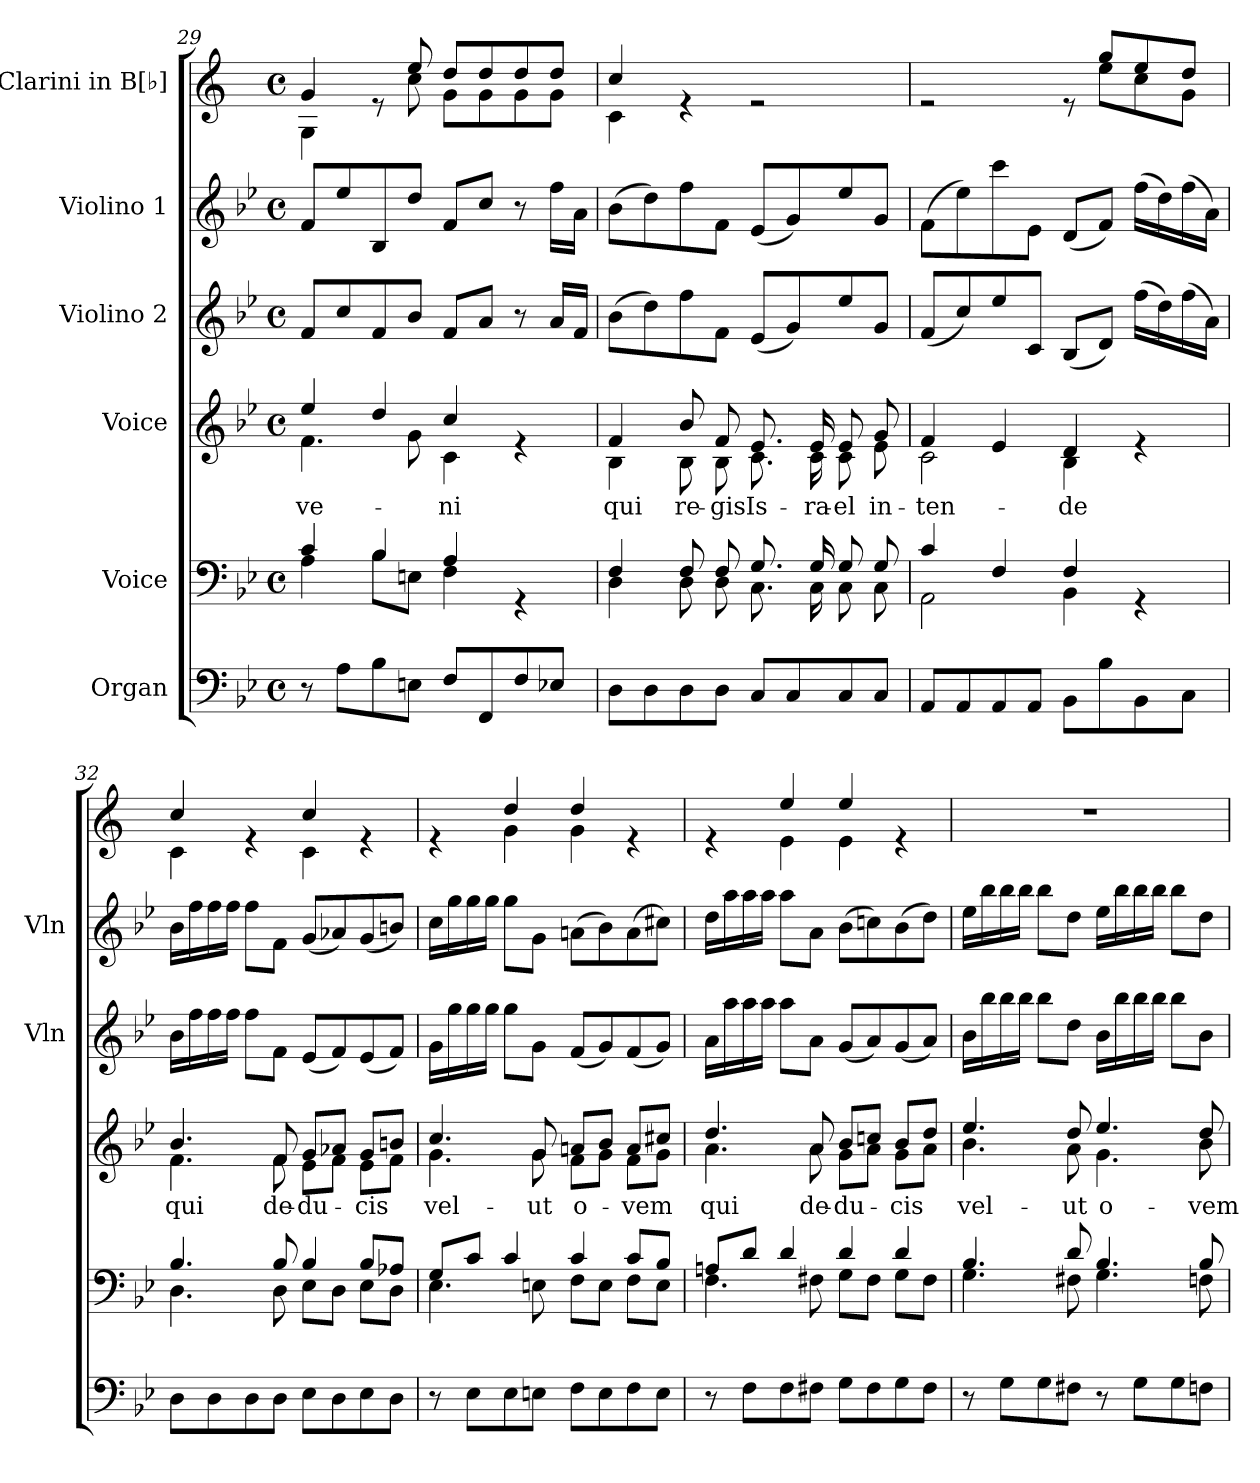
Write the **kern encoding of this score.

**kern	**kern	**kern	**text	**kern	**kern	**kern
*part6	*part5	*part4	*part4	*part3	*part2	*part1
*staff6	*staff5	*staff4	*staff4	*staff3	*staff2	*staff1
*I"Organ	*I"Voice	*I"Voice	*	*I"Violino 2	*I"Violino 1	*I"Clarini in B[♭]
*	*	*	*	*I'Vln	*I'Vln	*
*clefF4	*clefF4	*clefG2	*	*clefG2	*clefG2	*clefG2
*	*	*	*	*	*	*ITrd1c2
*k[b-e-]	*k[b-e-]	*k[b-e-]	*	*k[b-e-]	*k[b-e-]	*k[b-e-]
*M4/4	*M4/4	*M4/4	*	*M4/4	*M4/4	*M4/4
*met(c)	*met(c)	*met(c)	*	*met(c)	*met(c)	*met(c)
=29	=29	=29	=29	=29	=29	=29
*	*^	*	*	*	*	*
!	!	!	!	!LO:LY:b	!	!	!
*	*	*	*^	*	*	*	*^
8r	4c/	4A\	4ee-/	4.f\	ve-	8f/L	8f/L	4f/	4F\
8A\L	.	.	.	.	.	8cc/	8ee-/	.	.
8B-\	4B-/	8B-\L	4dd/	.	.	8f/	8B-/	8re	8ryy
8En\J	.	8En\J	.	8g\	.	8b-/J	8dd/J	8dd/	8b-\
!	!	!	!	!	!LO:LY:b	!	!	!	!
8F/L	4A/	4F\	4cc/	4c\	-ni	8f/L	8f/L	8cc/L	8f\L
8FF/	.	.	.	.	.	8a/J	8cc/J	8cc/	8f\
8F/	4rGG	4ryy	4re	4ryy	.	8r	8r	8cc/	8f\
8E-X/J	.	.	.	.	.	16a/LL	16ff\LL	8cc/J	8f\J
.	.	.	.	.	.	16f/JJ	16a\JJ	.	.
!!LO:PB:g=z	!!
=30	=30	=30	=30	=30	=30	=30	=30	=30	=30
!	!	!	!	!	!LO:LY:b	!	!	!	!
8D\L	4F/	4D\	4f/	4B-\	qui	(8b-\L	(8b-\L	4b-/	4B-\
8D\	.	.	.	.	.	8dd\)	8dd\)	.	.
!	!	!	!	!	!LO:LY:b	!	!	!	!
8D\	8F/	8D\	8b-/	8B-\	re-	8ff\	8ff\	4re	2.ryy
!	!	!	!	!	!LO:LY:b	!	!	!	!
8D\J	8F/	8D\	8f/	8B-\	-gis	8f\J	8f\J	.	.
!	!	!	!	!	!LO:LY:b	!	!	!	!
8C/L	8.G/	8.C\	8.e-/	8.c\	Is-	(8e-/L	(8e-/L	2re	.
8C/	.	.	.	.	.	8g/)	8g/)	.	.
!	!	!	!	!	!LO:LY:b	!	!	!	!
.	16G/	16C\	16e-/	16c\	-ra-	.	.	.	.
!	!	!	!	!	!LO:LY:b	!	!	!	!
8C/	8G/	8C\	8e-/	8c\	-el	8ee-/	8ee-/	.	.
!	!	!	!	!	!LO:LY:b	!	!	!	!
8C/J	8G/	8C\	8g/	8e-\	in-	8g/J	8g/J	.	.
=31	=31	=31	=31	=31	=31	=31	=31	=31	=31
!	!	!	!	!	!LO:LY:b	!	!	!	!
8AA/L	4c/	2AA\	4f/	2c\	-ten-	(8f/L	(8f\L	2re	8ryy
*	*	*	*	*	*	*	*	*v	*v
8AA/	.	.	.	.	.	8cc/)	8ee-\)	.
8AA/	4F/	.	4e-/	.	.	8ee-/	8ccc\	.
8AA/J	.	.	.	.	.	8c/J	8e-\J	.
!	!	!	!	!	!LO:LY:b	!	!	!
8BB-\L	4F/	4BB-\	4d/	4B-\	-de	(8B-/L	(8d/L	8re
*	*	*	*	*	*	*	*	*^
8B-\	.	.	.	.	.	8d/J)	8f/J)	8ff/L	8dd\L
8BB-\	4rGG	4ryy	4re	4ryy	.	(16ff\LL	(16ff\LL	8dd/	8b-\
.	.	.	.	.	.	16dd\)	16dd\)	.	.
8C\J	.	.	.	.	.	(16ff\	(16ff\	8cc/J	8f\J
.	.	.	.	.	.	16a\JJ)	16a\JJ)	.	.
=32	=32	=32	=32	=32	=32	=32	=32	=32	=32
!	!	!	!	!	!LO:LY:b	!	!	!	!
8D\L	4.B-/	4.D\	4.b-/	4.f\	qui	16b-\LL	16b-\LL	4b-/	4B-\
.	.	.	.	.	.	16ff\	16ff\	.	.
8D\	.	.	.	.	.	16ff\	16ff\	.	.
.	.	.	.	.	.	16ff\JJ	16ff\JJ	.	.
8D\	.	.	.	.	.	8ff\L	8ff\L	4re	4ryy
!	!	!	!	!	!LO:LY:b	!	!	!	!
8D\J	8B-/	8D\	8f/	8f\	de-	8f\J	8f\J	.	.
!	!	!	!	!	!LO:LY:b	!	!	!	!
8E-\L	4B-/	8E-\L	8g/L	8e-\L	-du-	(8e-/L	(8g/L	4b-/	4B-\
8D\	.	8D\J	8a-X/J	8f\J	.	8f/)	8a-X/)	.	.
!	!	!	!	!	!LO:LY:b	!	!	!	!
8E-\	8B-/L	8E-\L	8g/L	8e-\L	-cis	(8e-/	(8g/	4re	4ryy
8D\J	8A-X/J	8D\J	8bn/J	8f\J	.	8f/J)	8bn/J)	.	.
=33	=33	=33	=33	=33	=33	=33	=33	=33	=33
!	!	!	!	!	!LO:LY:b	!	!	!	!
8r	8G/L	4.E-\	4.cc/	4.g\	vel-	16g\LL	16cc\LL	4re	4ryy
.	.	.	.	.	.	16gg\	16gg\	.	.
8E-\L	8c/J	.	.	.	.	16gg\	16gg\	.	.
.	.	.	.	.	.	16gg\JJ	16gg\JJ	.	.
8E-\	4c/	.	.	.	.	8gg\L	8gg\L	4cc/	4f\
!	!	!	!	!	!LO:LY:b	!	!	!	!
8En\J	.	8En\	8g/	8g\	-ut	8g\J	8g\J	.	.
!	!	!	!	!	!LO:LY:b	!	!	!	!
8F\L	4c/	8F\L	8an/L	8f\L	o-	(8f/L	(8an\L	4cc/	4f\
8E\	.	8E\J	8b-/J	8g\J	.	8g/)	8b-\)	.	.
!	!	!	!	!	!LO:LY:b	!	!	!	!
8F\	8c/L	8F\L	8a/L	8f\L	-vem	(8f/	(8a\	4re	4ryy
8E\J	8B-/J	8E\J	8cc#X/J	8g\J	.	8g/J)	8cc#X\J)	.	.
!!LO:LB:g=z	!!
=34	=34	=34	=34	=34	=34	=34	=34	=34	=34
!	!	!	!	!	!LO:LY:b	!	!	!	!
8r	8An/L	4.F\	4.dd/	4.a\	qui	16a\LL	16dd\LL	4re	4ryy
.	.	.	.	.	.	16aa\	16aa\	.	.
8F\L	8d/J	.	.	.	.	16aa\	16aa\	.	.
.	.	.	.	.	.	16aa\JJ	16aa\JJ	.	.
8F\	4d/	.	.	.	.	8aa\L	8aa\L	4dd/	4d\
!	!	!	!	!	!LO:LY:b	!	!	!	!
8F#X\J	.	8F#X\	8a/	8a\	de-	8a\J	8a\J	.	.
!	!	!	!	!	!LO:LY:b	!	!	!	!
8G\L	4d/	8G\L	8b-/L	8g\L	-du-	(8g/L	(8b-\L	4dd/	4d\
8F#\	.	8F#\J	8ccn/J	8a\J	.	8a/)	8ccn\)	.	.
!	!	!	!	!	!LO:LY:b	!	!	!	!
8G\	4d/	8G\L	8b-/L	8g\L	-cis	(8g/	(8b-\	4re	4ryy
8F#\J	.	8F#\J	8dd/J	8a\J	.	8a/J)	8dd\J)	.	.
*	*	*	*	*	*	*	*	*v	*v
=35	=35	=35	=35	=35	=35	=35	=35	=35
!	!	!	!	!	!LO:LY:b	!	!	!
8r	4.B-/	4.G\	4.ee-/	4.b-\	vel-	16b-\LL	16ee-\LL	1r
.	.	.	.	.	.	16bb-\	16bb-\	.
8G\L	.	.	.	.	.	16bb-\	16bb-\	.
.	.	.	.	.	.	16bb-\JJ	16bb-\JJ	.
8G\	.	.	.	.	.	8bb-\L	8bb-\L	.
!	!	!	!	!	!LO:LY:b	!	!	!
8F#X\J	8d/	8F#X\	8dd/	8a\	-ut	8dd\J	8dd\J	.
!	!	!	!	!	!LO:LY:b	!	!	!
8r	4.B-/	4.G\	4.ee-/	4.g\	o-	16b-\LL	16ee-\LL	.
.	.	.	.	.	.	16bb-\	16bb-\	.
8G\L	.	.	.	.	.	16bb-\	16bb-\	.
.	.	.	.	.	.	16bb-\JJ	16bb-\JJ	.
8G\	.	.	.	.	.	8bb-\L	8bb-\L	.
!	!	!	!	!	!LO:LY:b	!	!	!
8Fn\J	8B-/	8Fn\	8dd/	8b-\	-vem	8b-\J	8dd\J	.
*	*v	*v	*	*	*	*	*	*
*	*	*v	*v	*	*	*	*
=	=	=	=	=	=	=
*-	*-	*-	*-	*-	*-	*-
